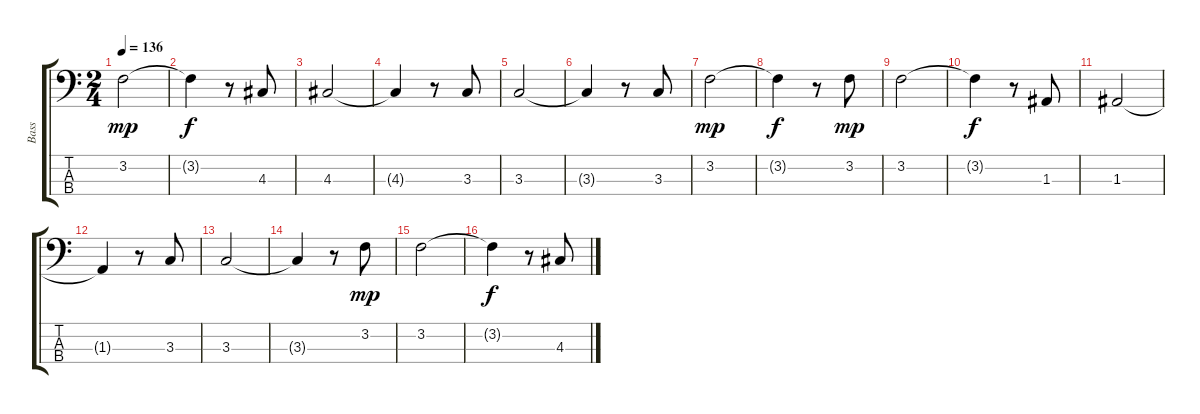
\track ("Bass" "Bass") {instrument fretlessbass}
\staff {score tabs}
\tuning (G2 D2 A1 E1) {hide}
\ts (2 4)
\tempo 136
\clef f4
\ks c
3.2.2{dy mp} |
3.2{t}.4{dy f} r.8 4.3.8 |
4.3.2 |
4.3{t}.4 r.8 3.3.8 |
3.3.2 |
3.3{t}.4 r.8 3.3.8 |
3.2.2{dy mp} |
3.2{t}.4{dy f} r.8 3.2.8{dy mp} |
3.2.2 |
3.2{t}.4{dy f} r.8 1.3.8 |
1.3.2 |
1.3{t}.4 r.8 3.3.8 |
3.3.2 |
3.3{t}.4 r.8 3.2.8{dy mp} |
3.2.2 |
3.2{t}.4{dy f} r.8 4.3.8
